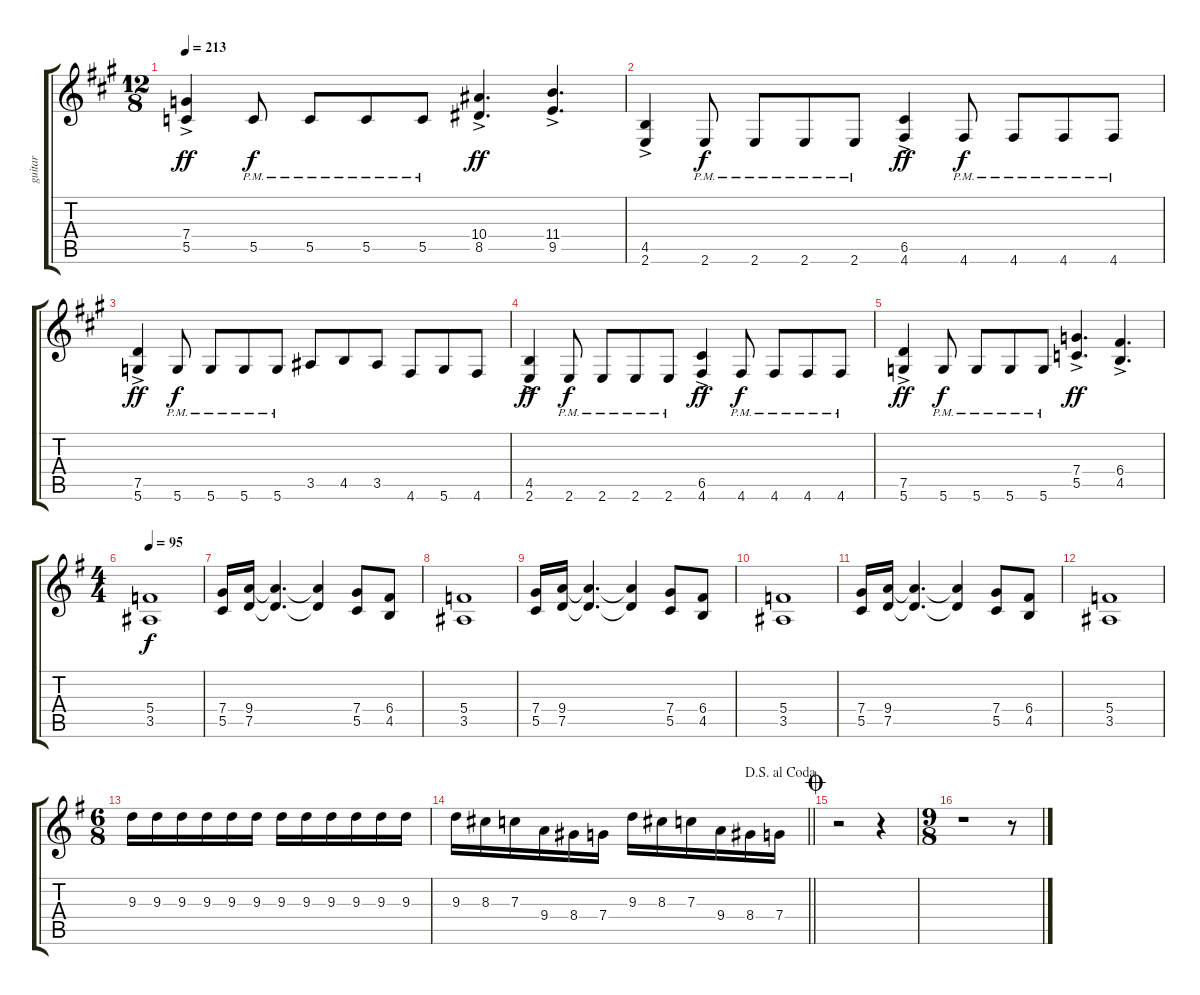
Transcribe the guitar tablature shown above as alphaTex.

\track ("guitar" "guitar") {instrument distortionguitar}
\staff {score tabs}
\tuning (D4 A3 F3 C3 G2 D2) {hide}
\ts (12 8)
\tempo 213
\clef g2
\ks a
(7.4{ac} 5.5{ac}).4{dy ff} 5.5{pm}.8{dy f} 5.5{pm}.8 5.5{pm}.8 5.5{pm}.8 (10.4{ac} 8.5{ac}).4{d dy ff} (11.4{ac} 9.5{ac}).4{d} |
(4.5{ac} 2.6{ac}).4 2.6{pm}.8{dy f} 2.6{pm}.8 2.6{pm}.8 2.6{pm}.8 (6.5{ac} 4.6{ac}).4{dy ff} 4.6{pm}.8{dy f} 4.6{pm}.8 4.6{pm}.8 4.6{pm}.8 |
(7.5{ac} 5.6{ac}).4{dy ff} 5.6{pm}.8{dy f} 5.6{pm}.8 5.6{pm}.8 5.6{pm}.8 3.5.8 4.5.8 3.5.8 4.6.8 5.6.8 4.6.8 |
(4.5{ac} 2.6{ac}).4{dy ff} 2.6{pm}.8{dy f} 2.6{pm}.8 2.6{pm}.8 2.6{pm}.8 (6.5{ac} 4.6{ac}).4{dy ff} 4.6{pm}.8{dy f} 4.6{pm}.8 4.6{pm}.8 4.6{pm}.8 |
(7.5{ac} 5.6{ac}).4{dy ff} 5.6{pm}.8{dy f} 5.6{pm}.8 5.6{pm}.8 5.6{pm}.8 (7.4{ac} 5.5{ac}).4{d dy ff} (6.4{ac} 4.5{ac}).4{d} |
\ts (4 4)
\tempo 95
\ks g
(5.4 3.5).1{dy f} |
(7.4 5.5).16 (9.4 7.5).16 (9.4{t} 7.5{t}).4{d} (9.4{t} 7.5{t}).4 (7.4 5.5).8 (6.4 4.5).8 |
(5.4 3.5).1 |
(7.4 5.5).16 (9.4 7.5).16 (9.4{t} 7.5{t}).4{d} (9.4{t} 7.5{t}).4 (7.4 5.5).8 (6.4 4.5).8 |
(5.4 3.5).1 |
(7.4 5.5).16 (9.4 7.5).16 (9.4{t} 7.5{t}).4{d} (9.4{t} 7.5{t}).4 (7.4 5.5).8 (6.4 4.5).8 |
(5.4 3.5).1 |
\ts (6 8)
9.3.16 9.3.16 9.3.16 9.3.16 9.3.16 9.3.16 9.3.16 9.3.16 9.3.16 9.3.16 9.3.16 9.3.16 |
\jump dalsegnoalcoda
\barLineRight lightlight
9.3.16 8.3.16 7.3.16 9.4.16 8.4.16 7.4.16 9.3.16 8.3.16 7.3.16 9.4.16 8.4.16 7.4.16 |
\jump coda
r.2 r.4 |
\ts (9 8)
r.1 r.8
